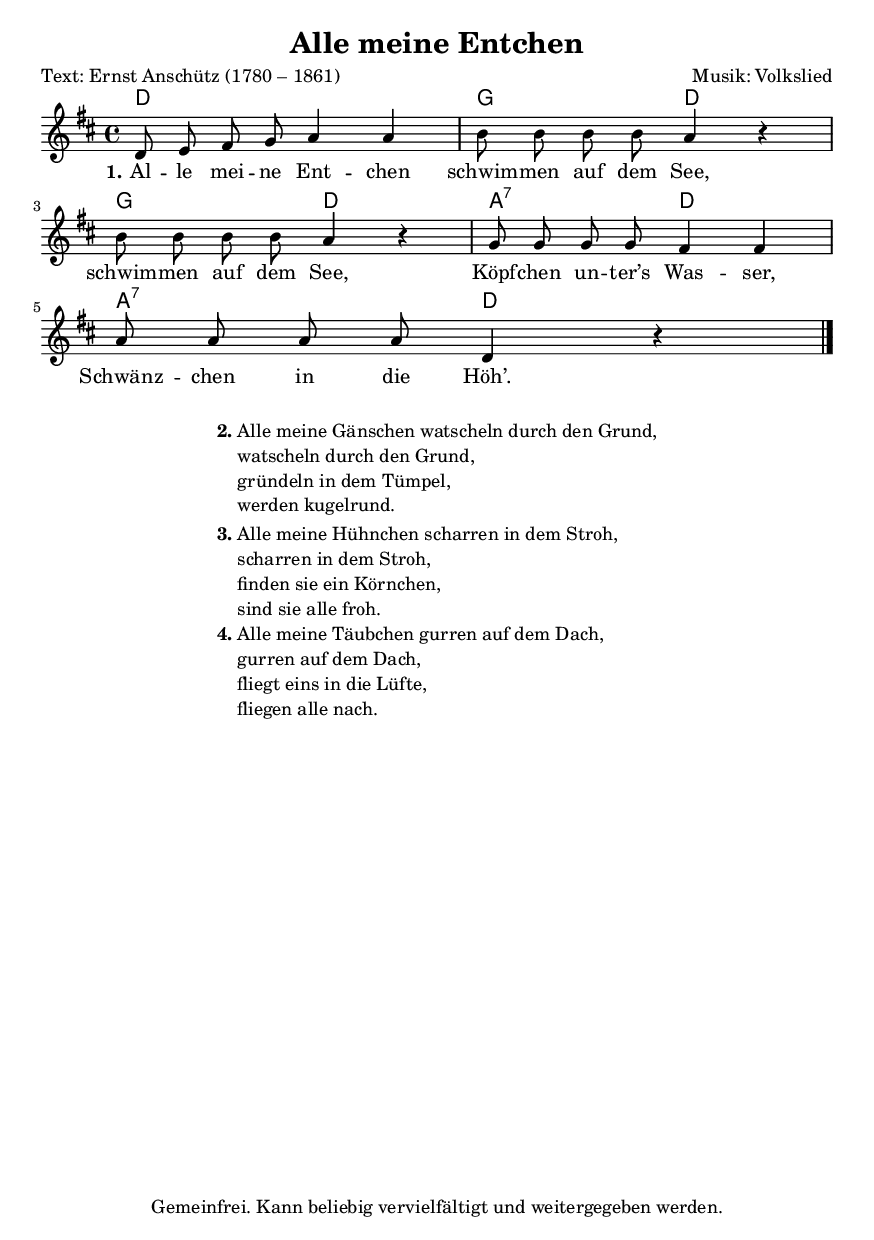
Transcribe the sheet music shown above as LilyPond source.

% Dieses Notenblatt wurde erstellt von Jan Niggemann [http://www.hz6.de]
%
% Kontakt: jn@hz6.de
%
% geringfügige Änderungen von Hauke Rehr

\version "2.12.3"

\include "deutsch.ly"
\include "default.ly"

\header {
  title =  "Alle meine Entchen"
  poet = "Text: Ernst Anschütz (1780 – 1861)"
  composer= "Musik: Volkslied"
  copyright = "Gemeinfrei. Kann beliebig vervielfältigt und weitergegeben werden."
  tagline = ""
}

#(set-global-staff-size 16)

akkorde = \chordmode {
  d1 g2 d2 g2 d2 a:7 d a:7 d
}

global = {
  \autoBeamOff
  \time 4/4
  \key d \major
}

melodie = \relative c' {
  \global
  d8 e fis g a4 a 
  h8 h h h a4 r4 
  h8 h h h a4 r4 
  g8 g g g fis4 fis 
  a8 a a a d,4 r4 
  \bar "|."
}

text = \lyricmode {
  \set stanza = "1."
  Al -- le mei -- ne Ent -- chen
  schwim -- men auf dem See,
  schwim -- men auf dem See,
  Köpf -- chen un -- ter’s Was -- ser,
  Schwänz -- chen in die Höh’.
}

\score {
  <<
    \new ChordNames { \akkorde }
    \new Voice = "Lied" { \melodie }
    \new Lyrics \lyricsto "Lied" { \text }
  >>
}

\markup {
  \fill-line {
    \column {
      \line {
	\bold "2."
        \column {
          "Alle meine Gänschen watscheln durch den Grund,"
	  "watscheln durch den Grund,"
	  "gründeln in dem Tümpel,"
	  "werden kugelrund."
        }
      }
      \hspace #0.1
      \line {
	\bold "3."
        \column {
	  "Alle meine Hühnchen scharren in dem Stroh,"
	  "scharren in dem Stroh,"
	  "finden sie ein Körnchen,"
	  "sind sie alle froh."
        }
      }
      \hspace #0.1
      \line {
	\bold "4."
        \column {
          "Alle meine Täubchen gurren auf dem Dach,"
          "gurren auf dem Dach,"
          "fliegt eins in die Lüfte,"
          "fliegen alle nach."
        }
      }
    }
  }
}

% some settings % vim: sw=2 et
